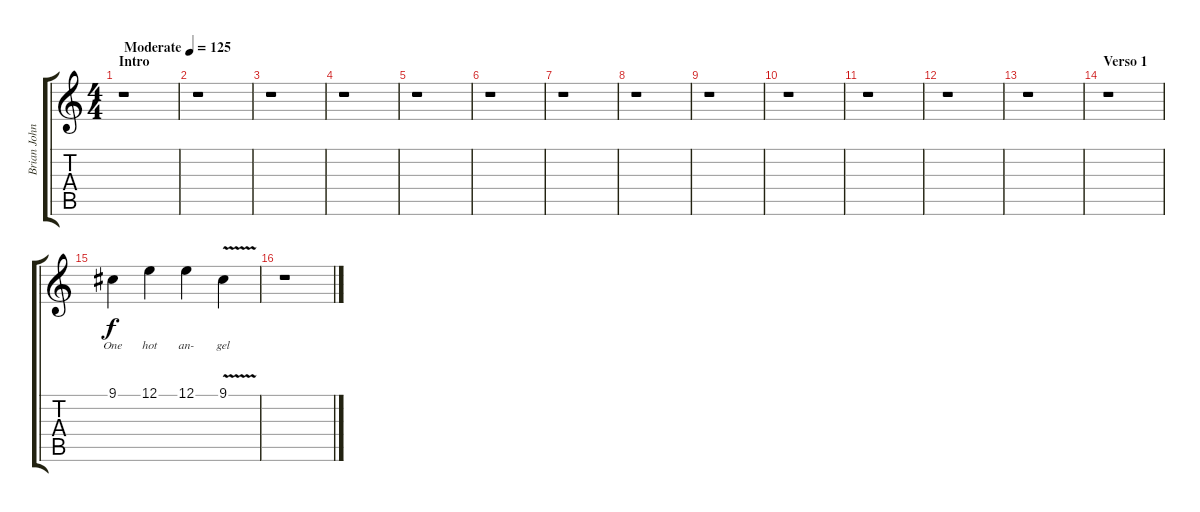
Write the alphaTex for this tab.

\track ("Brian Johnson" "Brian John") {instrument lead6voice}
\staff {score tabs}
\tuning (E4 B3 G3 D3 A2 E2) {hide}
\ts (4 4)
\section ("" "Intro")
\tempo (125 "Moderate")
\clef g2
\ks c
r.1{dy f instrument lead6voice} |
r.1 |
r.1 |
r.1 |
r.1 |
r.1 |
r.1 |
r.1 |
r.1 |
r.1 |
r.1 |
r.1 |
r.1 |
\section ("" "Verso 1")
r.1 |
9.1.4{lyrics (0 "One") lyrics (1 "") lyrics (2 "") lyrics (3 "") lyrics (4 "")} 12.1.4{lyrics (0 "hot") lyrics (1 "") lyrics (2 "") lyrics (3 "") lyrics (4 "")} 12.1.4{lyrics (0 "an-") lyrics (1 "") lyrics (2 "") lyrics (3 "") lyrics (4 "")} 9.1{v}.4{lyrics (0 "gel") lyrics (1 "") lyrics (2 "") lyrics (3 "") lyrics (4 "")} |
r.1
